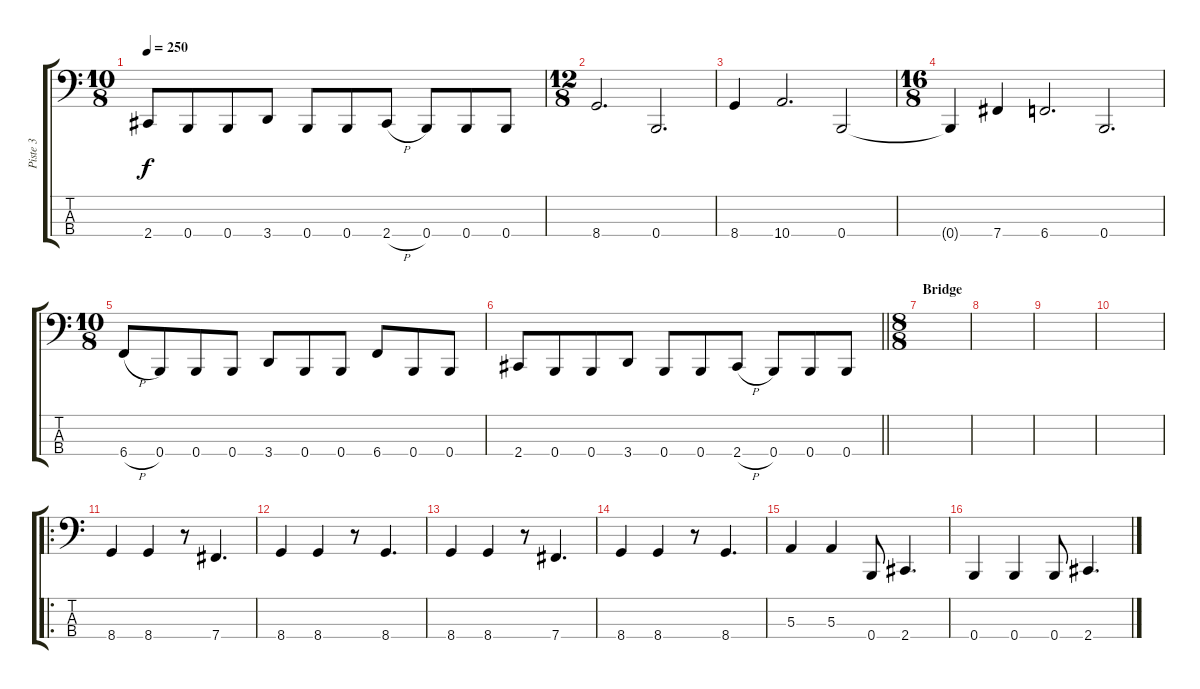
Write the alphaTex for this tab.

\track ("Piste 3" "Piste 3") {instrument electricbasspick}
\staff {score tabs}
\tuning (D2 A1 E1 B0) {hide}
\ts (10 8)
\tempo 250
\clef f4
\ks c
2.4.8{dy f} 0.4.8 0.4.8 3.4.8 0.4.8 0.4.8 2.4{h}.8 0.4.8 0.4.8 0.4.8 |
\ts (12 8)
8.4.2{d} 0.4.2{d} |
8.4.4 10.4.2{d} 0.4.2 |
\ts (16 8)
0.4{t}.4 7.4.4 6.4.2{d} 0.4.2{d} |
\ts (10 8)
6.4{h}.8 0.4.8 0.4.8 0.4.8 3.4.8 0.4.8 0.4.8 6.4.8 0.4.8 0.4.8 |
\barLineRight lightlight
2.4.8 0.4.8 0.4.8 3.4.8 0.4.8 0.4.8 2.4{h}.8 0.4.8 0.4.8 0.4.8 |
\ts (8 8)
\section ("" "Bridge")
|
|
|
|
\ro
8.4.4 8.4.4 r.8 7.4.4{d} |
8.4.4 8.4.4 r.8 8.4.4{d} |
8.4.4 8.4.4 r.8 7.4.4{d} |
8.4.4 8.4.4 r.8 8.4.4{d} |
5.3.4 5.3.4 0.4.8 2.4.4{d} |
0.4.4 0.4.4 0.4.8 2.4.4{d}
